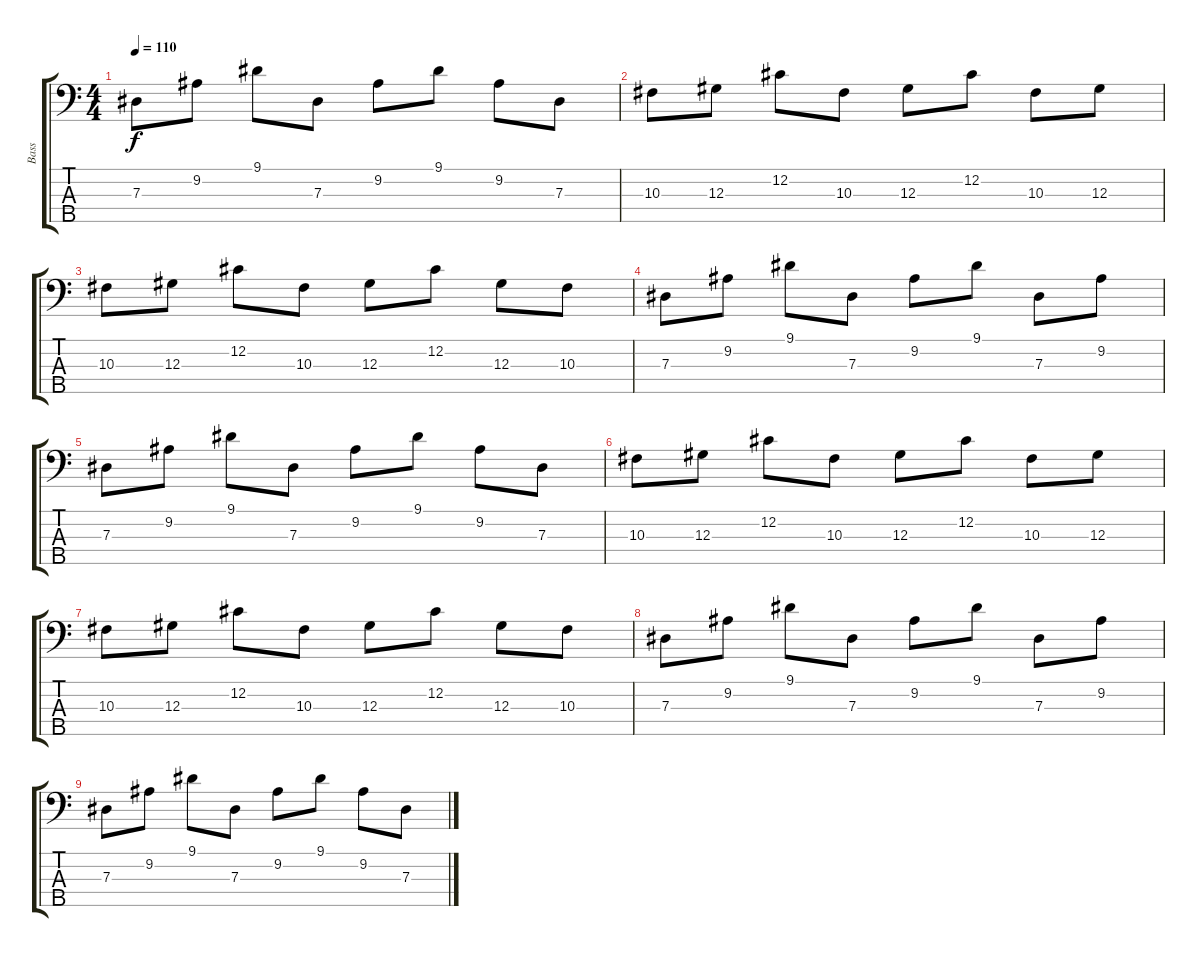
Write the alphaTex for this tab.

\track ("Bass" "Bass") {instrument electricbassfinger}
\staff {score tabs}
\tuning (Gb2 Db2 Ab1 Eb1 Bb0) {hide}
\ts (4 4)
\tempo 110
\clef f4
\ks c
7.3.8{dy f} 9.2.8 9.1.8 7.3.8 9.2.8 9.1.8 9.2.8 7.3.8 |
10.3.8{volume 7} 12.3.8 12.2.8 10.3.8 12.3.8 12.2.8 10.3.8 12.3.8 |
10.3.8 12.3.8 12.2.8 10.3.8 12.3.8 12.2.8 12.3.8 10.3.8 |
7.3.8 9.2.8 9.1.8 7.3.8 9.2.8 9.1.8 7.3.8 9.2.8 |
7.3.8 9.2.8 9.1.8 7.3.8 9.2.8 9.1.8 9.2.8 7.3.8 |
10.3.8{volume 0} 12.3.8 12.2.8 10.3.8 12.3.8 12.2.8 10.3.8 12.3.8 |
10.3.8 12.3.8 12.2.8 10.3.8 12.3.8 12.2.8 12.3.8 10.3.8 |
7.3.8 9.2.8 9.1.8 7.3.8 9.2.8 9.1.8 7.3.8 9.2.8 |
7.3.8 9.2.8 9.1.8 7.3.8 9.2.8 9.1.8 9.2.8 7.3.8
